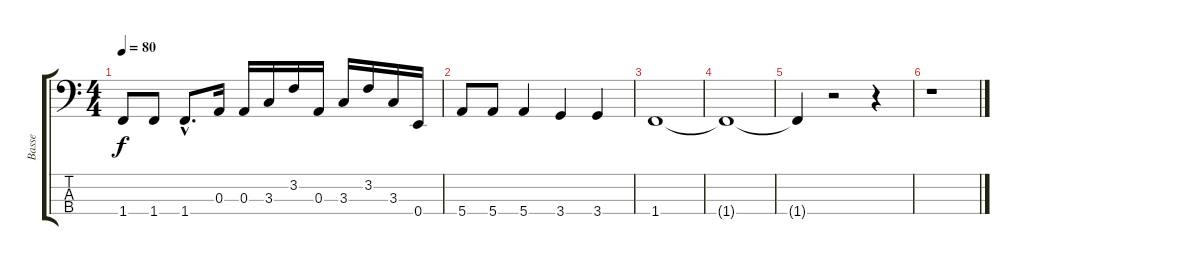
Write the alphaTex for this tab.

\track ("Basse" "Basse") {instrument fretlessbass}
\staff {score tabs}
\tuning (G2 D2 A1 E1) {hide}
\ts (4 4)
\tempo 80
\clef f4
\ks c
1.4.8{dy f} 1.4.8 1.4{hac}.8{d} 0.3.16 0.3.16 3.3.16 3.2.16 0.3.16 3.3.16 3.2.16 3.3.16 0.4.16 |
5.4.8 5.4.8 5.4.4 3.4.4 3.4.4 |
1.4.1 |
1.4{t}.1 |
1.4{t}.4 r.2 r.4 |
r.1
